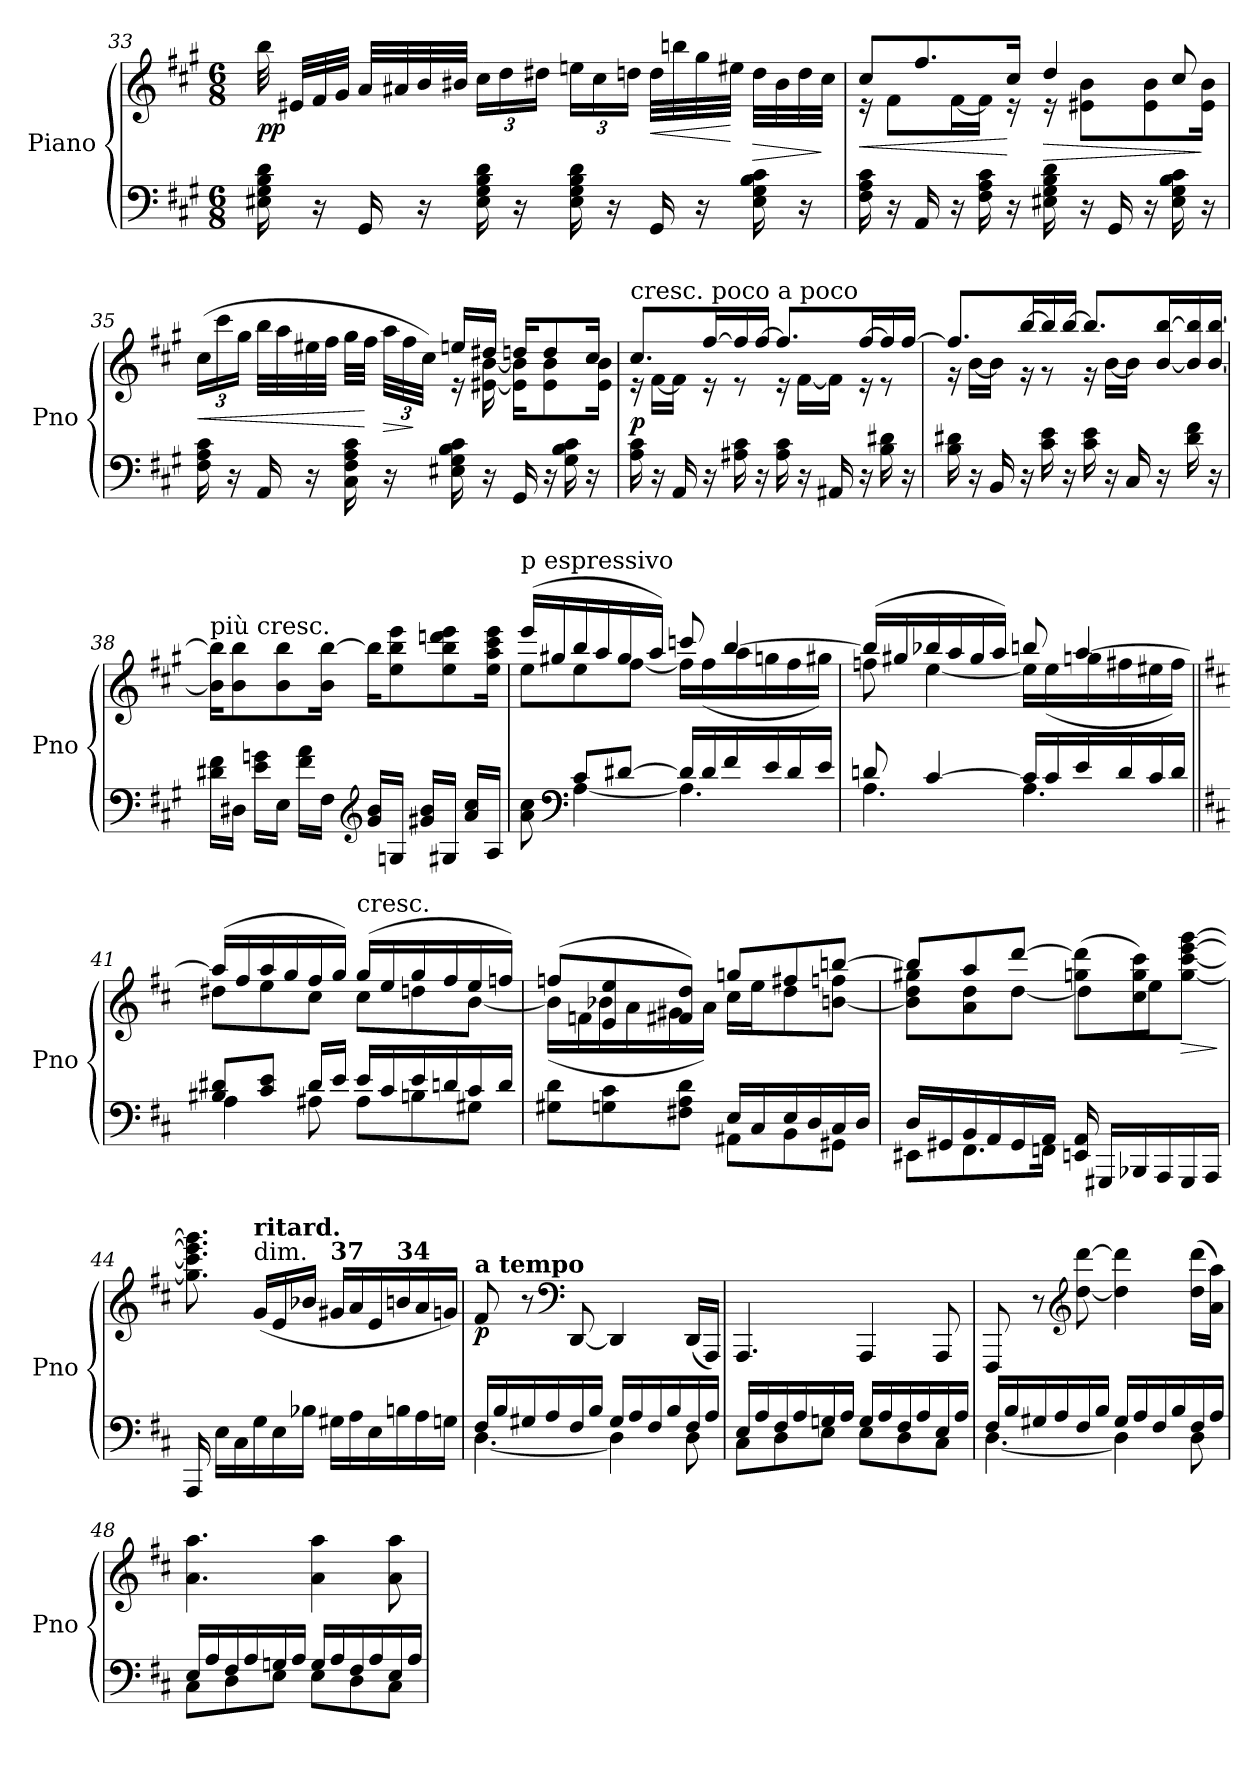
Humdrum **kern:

**kern	**kern	**dynam
*part1	*part1	*part1
*staff2	*staff1	*staff1/2
*I"Piano	*	*
*I'Pno	*	*
!!LO:LB:g=z
*clefF4	*clefG2	*
*k[f#c#g#]	*k[f#c#g#]	*
*A:	*A:	*
*M6/8	*M6/8	*
=33	=33	=33
!	!	!LO:DY:b
16E#X\ 16G#\ 16B\ 16d\	32bb\	pp
.	32e#X/LLL	.
16r	32f#/	.
.	32g#/JJJ	.
16GG#/	32a/LLL	.
.	32a#X/	.
16r	32b/	.
.	32b#X/JJJ	.
*	*Xbrackettup	*
16E#\ 16G#\ 16B\ 16d\	24cc#\LL	.
.	24dd\	.
16r	.	.
.	24dd#X\JJ	.
16E#\ 16G#\ 16B\ 16d\	24een\LL	.
.	24cc#\	.
16r	.	.
.	24ddn\JJ	.
!	!	!LO:HP:b
16GG#/	32dd\LLL	<
.	32bbn\	.
16r	32gg#\	.
.	32ee#X\JJJ	[
!	!	!LO:HP:b
16E#\ 16G#\ 16B\ 16c#\	32dd\LLL	>
.	32b#\	.
16r	32dd\	.
.	32cc#\JJJ	]
=34	=34	=34
!	!	!LO:HP:b
*	*^	*
16F#\ 16A\ 16c#\	8cc#/L	16re	<
16r	.	8f#\L	.
16AA/	8.ff#/	.	.
16r	.	[16f#\L	.
16F#\ 16A\ 16c#\	.	16f#\JJ]	.
16r	16cc#/Jk	16re	[
!	!	!	!LO:HP:b
16E#X\ 16G#\ 16B\ 16d\	4dd/	16re	>
16r	.	8e#X\ 8b\L	.
16GG#/	.	.	.
16r	.	8e#\ 8b\	.
16E#\ 16G#\ 16B\ 16c#\	8cc#/	.	.
16r	.	16e#\ 16b\Jk	]
!!LO:PB:g=z	!!
=35	=35	=35	=35
!	!	!	!LO:HP:b
16F#\ 16A\ 16c#\	(<24cc#\LL	4.ryy	<
.	24ccc#\	.	.
16r	.	.	.
.	24gg#\JJ	.	.
16AA/	32bb\LLL	.	.
.	32aa\	.	.
16r	32ee#X\	.	.
.	32ff#\JJJ	.	.
16C#\ 16F#\ 16A\ 16c#\	32gg#\LLL	.	.
.	32ff#\JJJ	.	[
!	!	!	!LO:HP:b
16r	48aa\LLL	.	>
.	48ff#\	.	.
.	48cc#\JJJ)	.	]
16E#X\ 16G#\ 16B\ 16c#\	16een/LL	16re	.
16r	16dd#X/JJ	[16e#X\ [16b\	.
16GG#/	16ddn/KL	16e#\] 16b\]KL	.
16r	8dd/	8e#\ 8b\	.
16G#\ 16B\ 16c#\	.	.	.
16r	16cc#/Jk	16e#\ 16b\Jk	.
=36	=36	=36	=36
!	!LO:TX:a:t=cresc. poco a poco	!	!
!	!	!	!LO:DY:b
16A\ 16c#\	8.cc#/L	16re	p
16r	.	[16f#\LL	.
16AA/	.	16f#\JJ]	.
16r	[16ff#/L	16re	.
16A#X\ 16c#\	16ff#/]	8re	.
16r	[16ff#/JJ	.	.
16A#\ 16c#\	8.ff#/L]	16re	.
16r	.	[16f#\LL	.
16AA#X/	.	16f#\JJ]	.
16r	[16ff#/L	16re	.
16B\ 16d#X\	16ff#/]	8re	.
16r	[16ff#/JJ	.	.
!!LO:LB:g=z	!!
=37	=37	=37	=37
16B\ 16d#X\	8.ff#/L]	16r	.
16r	.	[16b\LL	.
16BB/	.	16b\JJ]	.
16r	[16bb/L	16r	.
16c#\ 16e\	16bb/]	8r	.
16r	[16bb/JJ	.	.
16c#\ 16e\	8.bb/L]	16r	.
16r	.	[16b\LL	.
16C#/	.	16b\JJ]	.
16r	[16b/ [16bb/L	8.ryy	.
16d#\ 16f#\	16b/] 16bb/]	.	.
16r	[16b/ [16bb/JJ	.	.
*	*v	*v	*
=38	=38	=38
!	!LO:TX:a:t=più cresc.	!
16d#X\ 16f#\LL	16b\] 16bb\]KL	.
16D#X\JJ	8b\ 8bb\	.
16e\ 16gn\LL	.	.
16E\JJ	8b\ 8bb\	.
16f#\ 16a\LL	.	.
16F#\JJ	16b\ [16bb\Jk	.
*clefG2	*	*
16g/ 16b/LL	16bb\KL]	.
16Gn/JJ	8ee\ 8bb\ 8eee\	.
16g#X/ 16b/LL	.	.
16G#X/JJ	8ee\ 8bb\ 8dddn\ 8eee\	.
16a/ 16cc#/LL	.	.
16A/JJ	16ee\ 16aa\ 16ccc#\ 16eee\Jk	.
!!LO:LB:g=z
=39	=39	=39
*^	*^	*
!	!	!LO:TX:a:t=p espressivo	!	!
8a\ 8cc#\	8ryy	(>16eee/LL	8ee\L	.
.	.	16gg#X/	.	.
*clefF4	*	*	*	*
8c#/L	[4A\	16bb/	8ee\	.
.	.	16aa/	.	.
[8d#X/J	.	16gg#/	[8ff#\J	.
.	.	16aa/JJ)	.	.
16d#/LL]	4.A\]	8cccn/	16ff#\LL]	.
16d#/	.	.	(<16ff#\	.
16f#/	.	[4bb/	16aa\	.
16e/	.	.	16ggn\	.
16d#/	.	.	16ff#\	.
16e/JJ	.	.	16gg#X\JJ)	.
=40	=40	=40	=40	=40
8dn/	4.A\	(>16bb/LL]	8ffn\	.
.	.	16gg#X/	.	.
[4c#/	.	16bb-X/	[4ee\	.
.	.	16aa/	.	.
.	.	16gg#/	.	.
.	.	16aa/JJ)	.	.
16c#/LL]	4.A\	8bbn/	16ee\LL]	.
16c#/	.	.	(<16ee\	.
16e/	.	[4aa/	16ggn\	.
16d/	.	.	16ff#X\	.
16c#/	.	.	16ee#X\	.
16d/JJ	.	.	16ff#\JJ)	.
!!LO:LB:g=z	!!
=41||	=41||	=41||	=41||	=41||
*k[f#c#]	*	*k[f#c#]	*	*
*D:	*	*D:	*	*
8B#X/ 8d#X/L	4A\	(>16aa/LL]	8dd#X\L	.
.	.	16ff#/	.	.
8c#/ 8e/J	.	16aa/	8ee\	.
.	.	16gg/	.	.
16d#/LL	8A#X\	16ff#/	8cc#\J	.
16e/JJ	.	16gg/JJ)	.	.
!	!	!LO:TX:a:t=cresc.	!	!
16e/LL	8A#\L	(>16gg/LL	8cc#\L	.
16c#/	.	16ee/	.	.
16e/	8Bn\	16gg/	8ddn\	.
16dn/	.	16ff#/	.	.
16c#/	8G#X\J	16ee/	[8b\J	.
16d/JJ	.	16ffn/JJ)	.	.
=42	=42	=42	=42	=42
8G#X\ 8d\L	4.ryy	(>8ffn/L	(<16b\LL]	.
.	.	.	16fn\	.
8Gn\ 8c#\	.	8e/ 8ee/	16b-X\	.
.	.	.	16a\	.
8F#X\ 8A\ 8d\J	.	8f#X/ 8dd/J)	16g#X\	.
.	.	.	16a\JJ)	.
16E/LL	8AA#X\L	8ggn/L	16cc#\LL	.
16C#/	.	.	16ee\J	.
16E/	8BB\	8ff#X/	8dd\	.
16D/	.	.	.	.
16C#/	8GG#X\J	[8bbn/J	[8bn\ 8ffn\J	.
16D/JJ	.	.	.	.
!!LO:LB:g=z	!!
=43	=43	=43	=43	=43
16D/LL	8EE#X\L	8bb/L]	8b\] 8dd\ 8gg#X\L	.
16GG#X/	.	.	.	.
16BB/	8.FF#\	8aa/	8a\ 8dd\	.
16AA/	.	.	.	.
16GG#/	.	[8ddd/J	[8dd\J	.
16AA/JJ	16FFn\Jk	.	.	.
16EEn/ 16AA/	4.ryy	(<8ggn\ 8ddd\]L	8dd\L]	.
16GGG#X/LL	.	.	.	.
16BBB-X/	.	8cc#\ 8gg\ 8ccc#\)	8ee\J	.
16AAA/	.	.	.	.
!	!	!	!	!LO:HP:b
16GGG#/	.	[8gg\ [8ccc#\ [8eee\ [8ggg\J	8ryy	>
16AAA/JJ	.	.	.	.
*v	*v	*	*	*
*	*v	*v	*
.	.	]
=44	=44	=44
16AAA/	8.gg\] 8.ccc#\] 8.eee\] 8.ggg\]	.
16E\LL	.	.
16C#\	.	.
!	!LO:TX:a:t=dim.	!
!	!LO:TX:a:B:t=ritard.	!
16G\	(<16g/LL	.
16E\	16e/	.
16B-X\JJ	16b-X/JJ	.
!	!LO:TX:a:B:t=37	!
16G#X\LL	16g#X/LL	.
16A\	16a/	.
16E\	16e/	.
!	!LO:TX:a:B:t=34	!
16Bn\	16bn/	.
16A\	16a/	.
16Gn\JJ	16gn/JJ)	.
!!LO:PB:g=z
=45	=45	=45
*^	*	*
!	!	!LO:TX:a:B:t=a tempo	!
!	!	!	!LO:DY:b
16F#/LL	[4.D\	8f#/	p
16B/	.	.	.
16G#X/	.	8r	.
16A/	.	.	.
*	*	*clefF4	*
16F#/	.	[8DD/	.
16B/JJ	.	.	.
16G#/LL	4D\]	4DD/]	.
16A/	.	.	.
16F#/	.	.	.
16B/	.	.	.
16F#/	8D\	(<16DD/LL	.
16A/JJ	.	16AAA/JJ)	.
=46	=46	=46	=46
16E/LL	8C#\L	4.AAA/	.
16A/	.	.	.
16F#/	8D\	.	.
16A/	.	.	.
16Gn/	8E\J	.	.
16A/JJ	.	.	.
16G/LL	8E\L	4AAA/	.
16A/	.	.	.
16F#/	8D\	.	.
16A/	.	.	.
16E/	8C#\J	8AAA/	.
16A/JJ	.	.	.
=47	=47	=47	=47
16F#/LL	[4.D\	8FFF#/	.
16B/	.	.	.
16G#X/	.	8r	.
16A/	.	.	.
*	*	*clefG2	*
16F#/	.	[8dd\ [8ddd\	.
16B/JJ	.	.	.
16G#/LL	4D\]	4dd\] 4ddd\]	.
16A/	.	.	.
16F#/	.	.	.
16B/	.	.	.
16F#/	8D\	(>16dd\ 16ddd\LL	.
16A/JJ	.	16a\ 16aa\JJ)	.
!!LO:LB:g=z
=48	=48	=48	=48
16E/LL	8C#\L	4.a\ 4.aa\	.
16A/	.	.	.
16F#/	8D\	.	.
16A/	.	.	.
16Gn/	8E\J	.	.
16A/JJ	.	.	.
16G/LL	8E\L	4a\ 4aa\	.
16A/	.	.	.
16F#/	8D\	.	.
16A/	.	.	.
16E/	8C#\J	8a\ 8aa\	.
16A/JJ	.	.	.
*v	*v	*	*
=	=	=
*-	*-	*-
